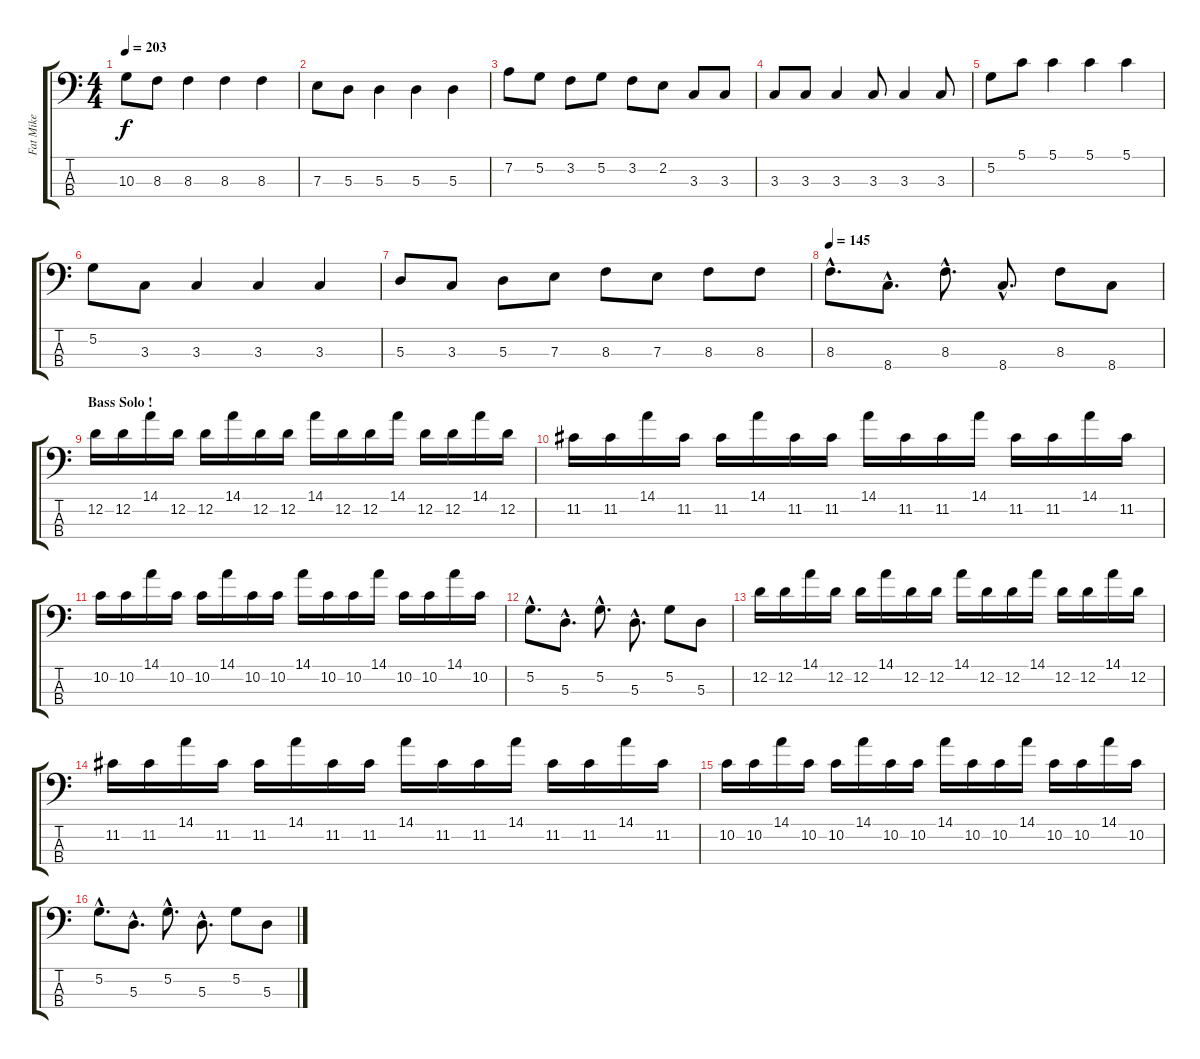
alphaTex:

\track ("Fat Mike" "Fat Mike") {instrument electricbasspick}
\staff {score tabs}
\tuning (G2 D2 A1 E1) {hide}
\ts (4 4)
\tempo 203
\clef f4
\ks c
10.3.8{dy f} 8.3.8 8.3.4 8.3.4 8.3.4 |
7.3.8 5.3.8 5.3.4 5.3.4 5.3.4 |
7.2.8 5.2.8 3.2.8 5.2.8 3.2.8 2.2.8 3.3.8 3.3.8 |
3.3.8 3.3.8 3.3.4 3.3.8 3.3.4 3.3.8 |
5.2.8 5.1.8 5.1.4 5.1.4 5.1.4 |
5.2.8 3.3.8 3.3.4 3.3.4 3.3.4 |
5.3.8 3.3.8 5.3.8 7.3.8 8.3.8 7.3.8 8.3.8 8.3.8 |
\tempo 145
8.3{hac}.8{d} 8.4{hac}.8{d} 8.3{hac}.8{d} 8.4{hac}.8{d} 8.3.8 8.4.8 |
\section ("" "Bass Solo !")
12.2.16 12.2.16 14.1.16 12.2.16 12.2.16 14.1.16 12.2.16 12.2.16 14.1.16 12.2.16 12.2.16 14.1.16 12.2.16 12.2.16 14.1.16 12.2.16 |
11.2.16 11.2.16 14.1.16 11.2.16 11.2.16 14.1.16 11.2.16 11.2.16 14.1.16 11.2.16 11.2.16 14.1.16 11.2.16 11.2.16 14.1.16 11.2.16 |
10.2.16 10.2.16 14.1.16 10.2.16 10.2.16 14.1.16 10.2.16 10.2.16 14.1.16 10.2.16 10.2.16 14.1.16 10.2.16 10.2.16 14.1.16 10.2.16 |
5.2{hac}.8{d} 5.3{hac}.8{d} 5.2{hac}.8{d} 5.3{hac}.8{d} 5.2.8 5.3.8 |
12.2.16 12.2.16 14.1.16 12.2.16 12.2.16 14.1.16 12.2.16 12.2.16 14.1.16 12.2.16 12.2.16 14.1.16 12.2.16 12.2.16 14.1.16 12.2.16 |
11.2.16 11.2.16 14.1.16 11.2.16 11.2.16 14.1.16 11.2.16 11.2.16 14.1.16 11.2.16 11.2.16 14.1.16 11.2.16 11.2.16 14.1.16 11.2.16 |
10.2.16 10.2.16 14.1.16 10.2.16 10.2.16 14.1.16 10.2.16 10.2.16 14.1.16 10.2.16 10.2.16 14.1.16 10.2.16 10.2.16 14.1.16 10.2.16 |
5.2{hac}.8{d} 5.3{hac}.8{d} 5.2{hac}.8{d} 5.3{hac}.8{d} 5.2.8 5.3.8
